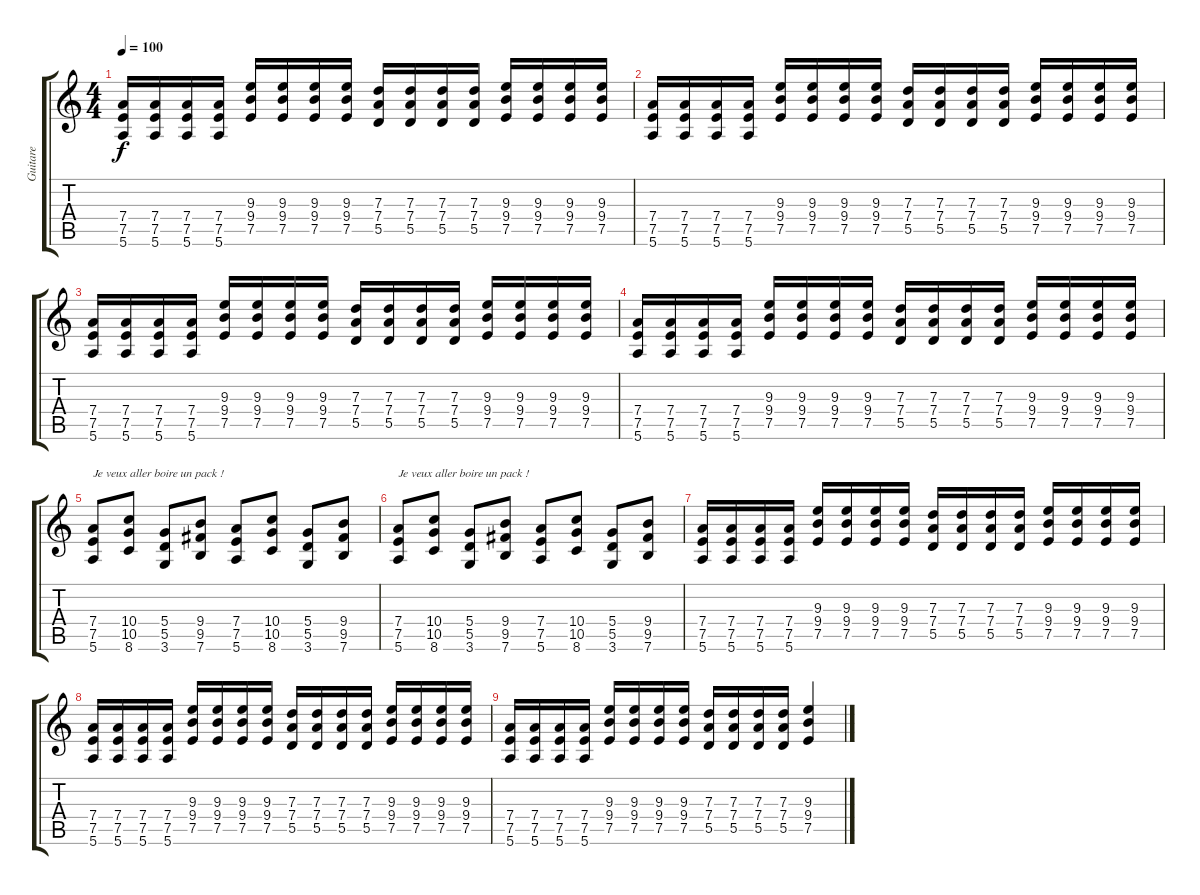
\track ("Guitare" "Guitare") {instrument overdrivenguitar}
\staff {score tabs}
\tuning (E4 B3 G3 D3 A2 E2) {hide}
\ts (4 4)
\tempo 100
\clef g2
\ks c
(7.4 7.5 5.6).16{dy f} (7.4 7.5 5.6).16 (7.4 7.5 5.6).16 (7.4 7.5 5.6).16 (9.3 9.4 7.5).16 (9.3 9.4 7.5).16 (9.3 9.4 7.5).16 (9.3 9.4 7.5).16 (7.3 7.4 5.5).16 (7.3 7.4 5.5).16 (7.3 7.4 5.5).16 (7.3 7.4 5.5).16 (9.3 9.4 7.5).16 (9.3 9.4 7.5).16 (9.3 9.4 7.5).16 (9.3 9.4 7.5).16 |
(7.4 7.5 5.6).16 (7.4 7.5 5.6).16 (7.4 7.5 5.6).16 (7.4 7.5 5.6).16 (9.3 9.4 7.5).16 (9.3 9.4 7.5).16 (9.3 9.4 7.5).16 (9.3 9.4 7.5).16 (7.3 7.4 5.5).16 (7.3 7.4 5.5).16 (7.3 7.4 5.5).16 (7.3 7.4 5.5).16 (9.3 9.4 7.5).16 (9.3 9.4 7.5).16 (9.3 9.4 7.5).16 (9.3 9.4 7.5).16 |
(7.4 7.5 5.6).16 (7.4 7.5 5.6).16 (7.4 7.5 5.6).16 (7.4 7.5 5.6).16 (9.3 9.4 7.5).16 (9.3 9.4 7.5).16 (9.3 9.4 7.5).16 (9.3 9.4 7.5).16 (7.3 7.4 5.5).16 (7.3 7.4 5.5).16 (7.3 7.4 5.5).16 (7.3 7.4 5.5).16 (9.3 9.4 7.5).16 (9.3 9.4 7.5).16 (9.3 9.4 7.5).16 (9.3 9.4 7.5).16 |
(7.4 7.5 5.6).16 (7.4 7.5 5.6).16 (7.4 7.5 5.6).16 (7.4 7.5 5.6).16 (9.3 9.4 7.5).16 (9.3 9.4 7.5).16 (9.3 9.4 7.5).16 (9.3 9.4 7.5).16 (7.3 7.4 5.5).16 (7.3 7.4 5.5).16 (7.3 7.4 5.5).16 (7.3 7.4 5.5).16 (9.3 9.4 7.5).16 (9.3 9.4 7.5).16 (9.3 9.4 7.5).16 (9.3 9.4 7.5).16 |
(7.4 7.5 5.6).8{txt "Je veux aller boire un pack !"} (10.4 10.5 8.6).8 (5.4 5.5 3.6).8 (9.4 9.5 7.6).8 (7.4 7.5 5.6).8 (10.4 10.5 8.6).8 (5.4 5.5 3.6).8 (9.4 9.5 7.6).8 |
(7.4 7.5 5.6).8{txt "Je veux aller boire un pack !"} (10.4 10.5 8.6).8 (5.4 5.5 3.6).8 (9.4 9.5 7.6).8 (7.4 7.5 5.6).8 (10.4 10.5 8.6).8 (5.4 5.5 3.6).8 (9.4 9.5 7.6).8 |
(7.4 7.5 5.6).16 (7.4 7.5 5.6).16 (7.4 7.5 5.6).16 (7.4 7.5 5.6).16 (9.3 9.4 7.5).16 (9.3 9.4 7.5).16 (9.3 9.4 7.5).16 (9.3 9.4 7.5).16 (7.3 7.4 5.5).16 (7.3 7.4 5.5).16 (7.3 7.4 5.5).16 (7.3 7.4 5.5).16 (9.3 9.4 7.5).16 (9.3 9.4 7.5).16 (9.3 9.4 7.5).16 (9.3 9.4 7.5).16 |
(7.4 7.5 5.6).16 (7.4 7.5 5.6).16 (7.4 7.5 5.6).16 (7.4 7.5 5.6).16 (9.3 9.4 7.5).16 (9.3 9.4 7.5).16 (9.3 9.4 7.5).16 (9.3 9.4 7.5).16 (7.3 7.4 5.5).16 (7.3 7.4 5.5).16 (7.3 7.4 5.5).16 (7.3 7.4 5.5).16 (9.3 9.4 7.5).16 (9.3 9.4 7.5).16 (9.3 9.4 7.5).16 (9.3 9.4 7.5).16 |
(7.4 7.5 5.6).16 (7.4 7.5 5.6).16 (7.4 7.5 5.6).16 (7.4 7.5 5.6).16 (9.3 9.4 7.5).16 (9.3 9.4 7.5).16 (9.3 9.4 7.5).16 (9.3 9.4 7.5).16 (7.3 7.4 5.5).16 (7.3 7.4 5.5).16 (7.3 7.4 5.5).16 (7.3 7.4 5.5).16 (9.3 9.4 7.5).4
